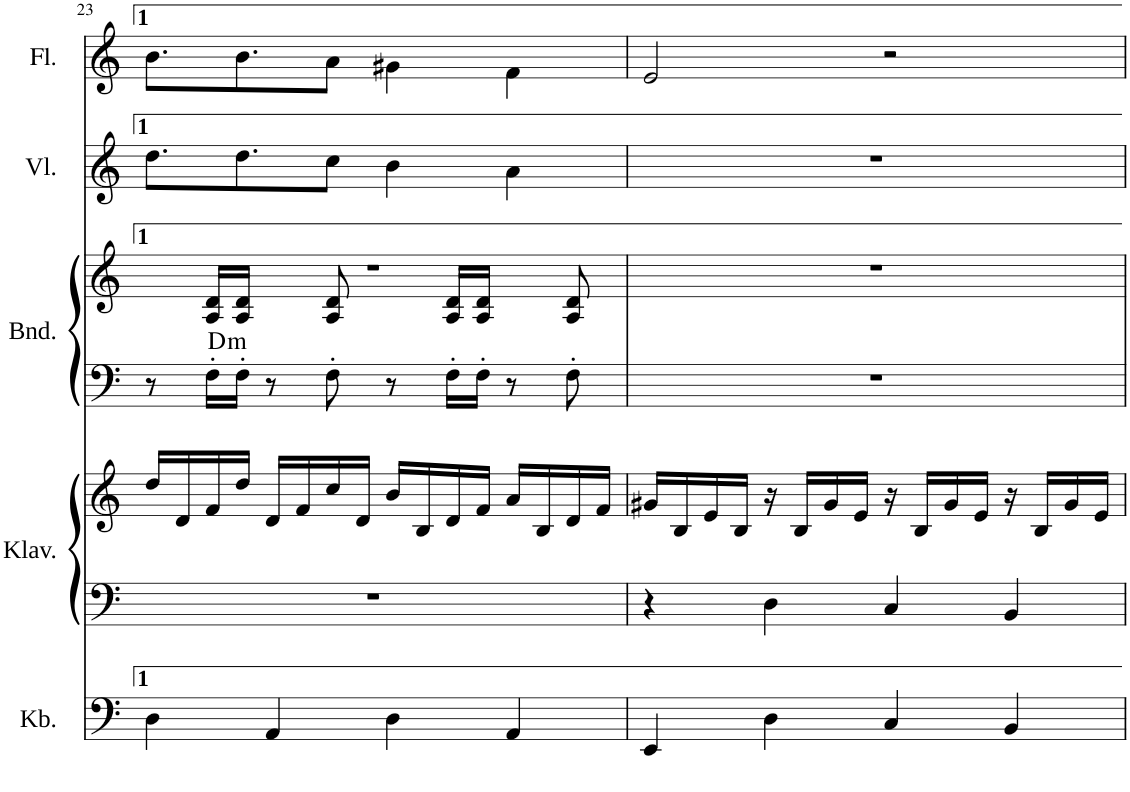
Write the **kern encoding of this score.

**kern	**kern	**kern	**kern	**kern	**harte	**kern	**kern
*part5	*part4	*part4	*part3	*part3	*part3	*part2	*part1
*staff7	*staff6	*staff5	*staff4	*staff3	*	*staff2	*staff1
*I"Kontrabass	*I"Klavier	*	*I"Bandoneon	*	*	*I"Violine	*I"Flöte
*I'Kb.	*I'Klav.	*	*I'Bnd.	*	*	*I'Vl.	*I'Fl.
!!LO:PB:g=z
*clefF4	*clefF4	*clefG2	*clefF4	*clefG2	*	*clefG2	*clefG2
*Trd7c12	*	*	*	*	*	*	*
*k[]	*k[]	*k[]	*k[]	*k[]	*	*k[]	*k[]
*M4/4	*M4/4	*M4/4	*M4/4	*M4/4	*	*M4/4	*M4/4
=23	=23	=23	=23	=23	=23	=23	=23
*	*	*	*	*^	*	*	*
4D\	1r	16dd/LL	8r	1r	8ryy	.	8.dd\L	8.b\L
.	.	16d/	.	.	.	.	.	.
!	!	!	!	!	!	!LO:H:kt=m	!	!
.	.	16f/	16F'\LL	.	1..ryy	D:min	.	.
.	.	16dd/JJ	16F'\JJ	.	.	.	8.dd\	8.b\
4AA/	.	16d/LL	8r	.	.	.	.	.
.	.	16f/	.	.	.	.	.	.
.	.	16cc/	8F'\	.	.	.	8cc\J	8a\J
.	.	16d/JJ	.	.	.	.	.	.
4D\	.	16b/LL	8r	.	.	.	4b\	4g#X\
.	.	16B/	.	.	.	.	.	.
.	.	16d/	16F'\LL	.	.	.	.	.
.	.	16f/JJ	16F'\JJ	.	.	.	.	.
4AA/	.	16a/LL	8r	.	.	.	4a\	4f\
.	.	16B/	.	.	.	.	.	.
.	.	16d/	8F'\	.	.	.	.	.
.	.	16f/JJ	.	.	.	.	.	.
2..ryy	2..ryy	2..ryy	2..ryy	16A/ 16d/LL	.	.	2..ryy	2..ryy
.	.	.	.	16A/ 16d/JJ	.	.	.	.
.	.	.	.	8ryy	.	.	.	.
.	.	.	.	8A/ 8d/	.	.	.	.
.	.	.	.	8ryy	.	.	.	.
.	.	.	.	16A/ 16d/LL	.	.	.	.
.	.	.	.	16A/ 16d/JJ	.	.	.	.
.	.	.	.	8ryy	.	.	.	.
.	.	.	.	8A/ 8d/	.	.	.	.
*	*	*	*	*v	*v	*	*	*
=24	=24	=24	=24	=24	=24	=24	=24
4EE/	4r	16g#X/LL	1r	1r	.	1r	2e/
.	.	16B/	.	.	.	.	.
.	.	16e/	.	.	.	.	.
.	.	16B/JJ	.	.	.	.	.
4D\	4D\	16r	.	.	.	.	.
.	.	16B/LL	.	.	.	.	.
.	.	16g#/	.	.	.	.	.
.	.	16e/JJ	.	.	.	.	.
4C/	4C/	16r	.	.	.	.	2r
.	.	16B/LL	.	.	.	.	.
.	.	16g#/	.	.	.	.	.
.	.	16e/JJ	.	.	.	.	.
4BB/	4BB/	16r	.	.	.	.	.
.	.	16B/LL	.	.	.	.	.
.	.	16g#/	.	.	.	.	.
.	.	16e/JJ	.	.	.	.	.
=	=	=	=	=	=	=	=
*-	*-	*-	*-	*-	*-	*-	*-
